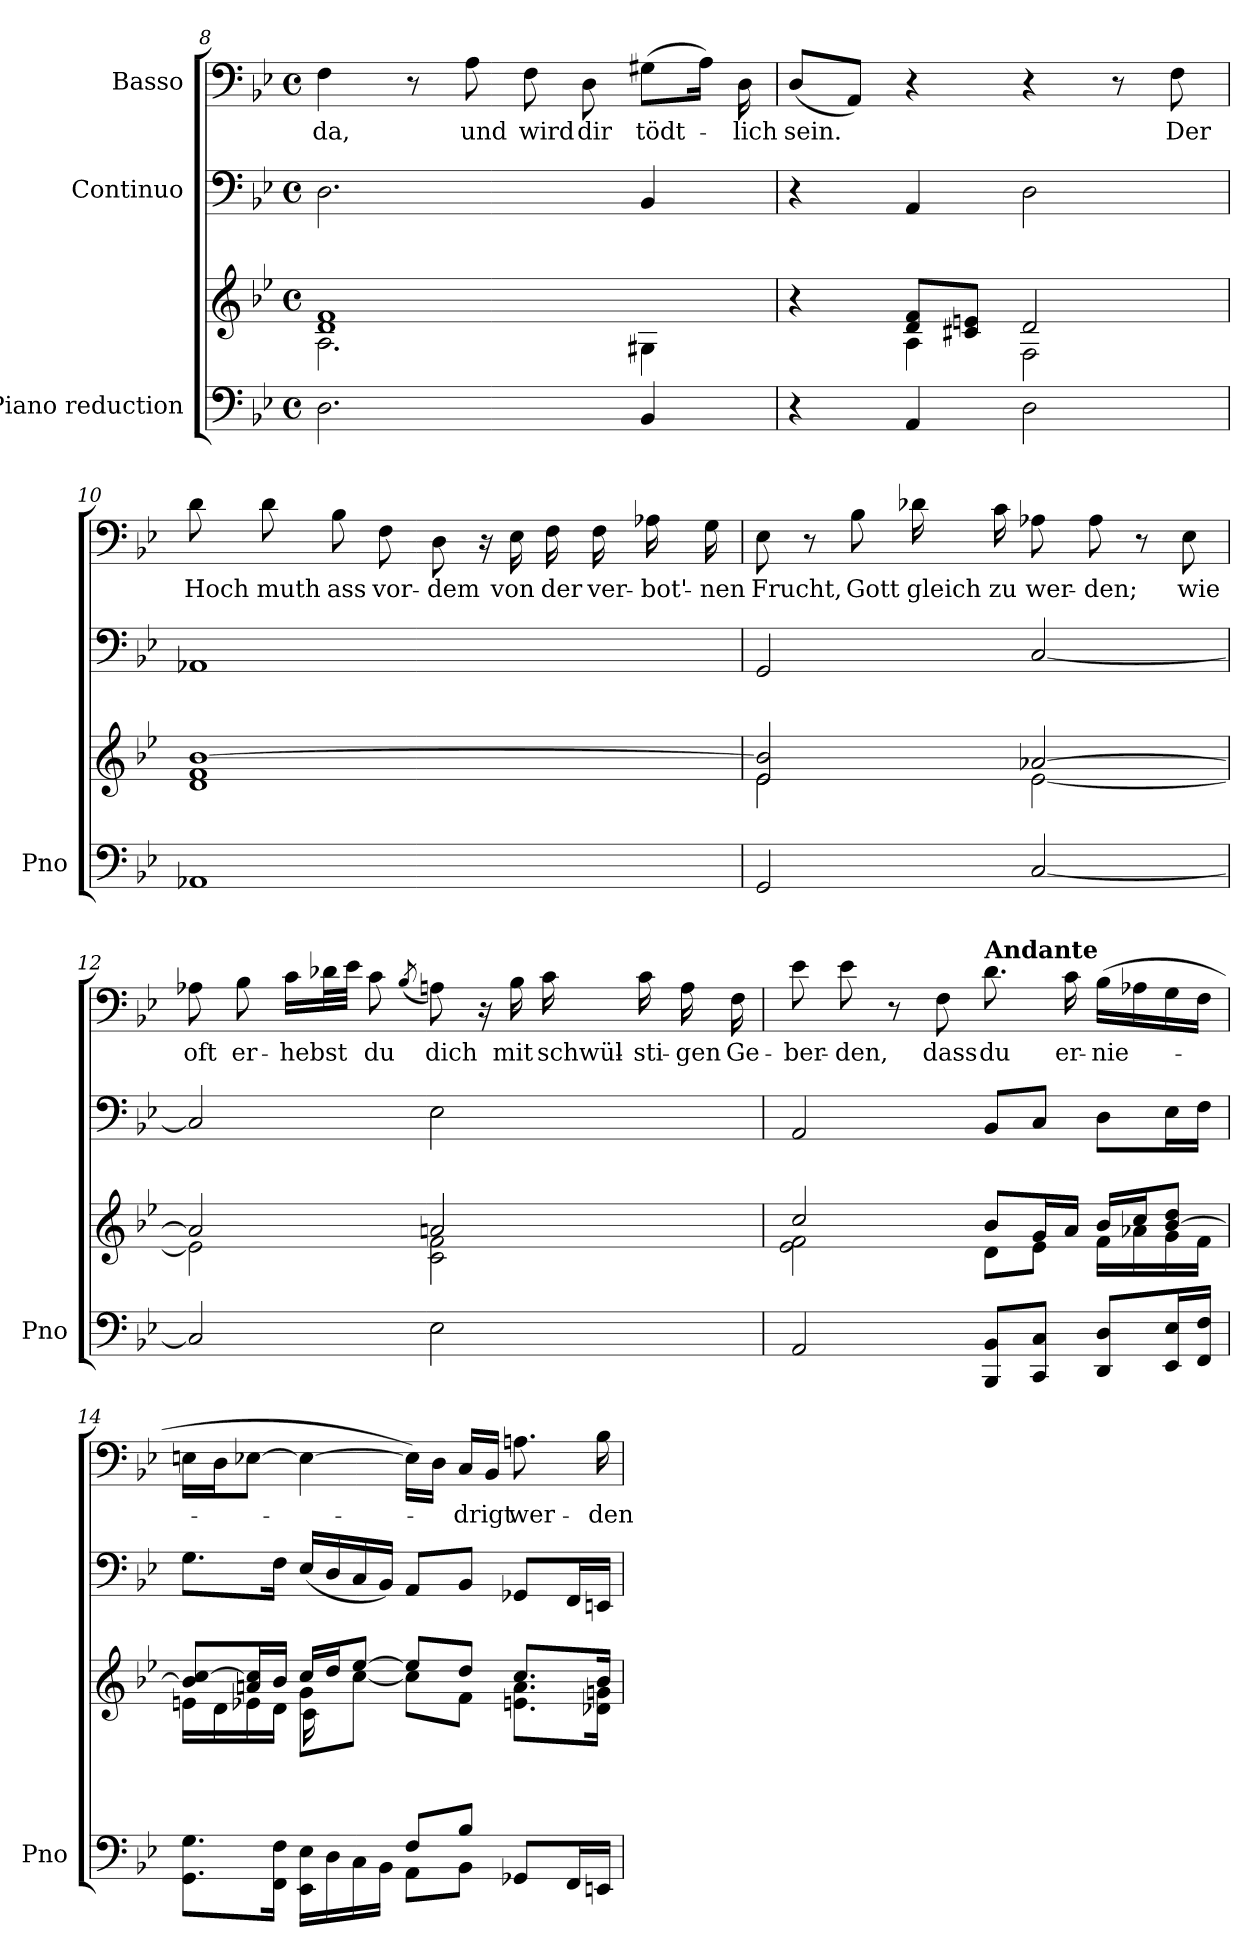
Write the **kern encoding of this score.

**kern	**kern	**kern	**kern	**text
*part3	*part3	*part2	*part1	*part1
*staff4	*staff3	*staff2	*staff1	*staff1
*I"Piano reduction	*	*I"Continuo	*I"Basso	*
*I'Pno	*	*	*	*
*clefF4	*clefG2	*clefF4	*clefF4	*
*k[b-e-]	*k[b-e-]	*k[b-e-]	*k[b-e-]	*
*M4/4	*M4/4	*M4/4	*M4/4	*
*met(c)	*met(c)	*met(c)	*met(c)	*
=8	=8	=8	=8	=8
*	*^	*	*	*
!	!	!	!	!	!LO:LY:b
2.D\	1d 1f	2.A\	2.D\	4F\	da,
.	.	.	.	8r	.
!	!	!	!	!	!LO:LY:b
.	.	.	.	8A\	und
!	!	!	!	!	!LO:LY:b
.	.	.	.	8F\	wird
!	!	!	!	!	!LO:LY:b
.	.	.	.	8D\	dir
!	!	!	!	!	!LO:LY:b
4BB-/	.	4G#X\	4BB-/	(>8G#X\L	tödt-
.	.	.	.	16A\Jk)	.
!	!	!	!	!	!LO:LY:b
.	.	.	.	16D\	-lich
!!LO:LB:g=z
=9	=9	=9	=9	=9	=9
!	!	!	!	!	!LO:LY:b
4r	4r	4ryy	4r	(<8D/L	sein.
.	.	.	.	8AA/J)	.
4AA/	8d/ 8f/L	4A\	4AA/	4r	.
.	8c#X/ 8en/J	.	.	.	.
2D\	2d/	2F\	2D\	4r	.
.	.	.	.	8r	.
!	!	!	!	!	!LO:LY:b
.	.	.	.	8F\	Der
=10	=10	=10	=10	=10	=10
!	!	!	!	!	!LO:LY:b
1AA-X	[1b-	1d 1f	1AA-X	8d\	Hoch
!	!	!	!	!	!LO:LY:b
.	.	.	.	8d\	muth
!	!	!	!	!	!LO:LY:b
.	.	.	.	8B-\	ass
!	!	!	!	!	!LO:LY:b
.	.	.	.	8F\	vor-
!	!	!	!	!	!LO:LY:b
.	.	.	.	8D\	-dem
.	.	.	.	16r	.
!	!	!	!	!	!LO:LY:b
.	.	.	.	16E-\	von
!	!	!	!	!	!LO:LY:b
.	.	.	.	16F\	der
!	!	!	!	!	!LO:LY:b
.	.	.	.	16F\	ver-
!	!	!	!	!	!LO:LY:b
.	.	.	.	16A-X\	-bot'-
!	!	!	!	!	!LO:LY:b
.	.	.	.	16G\	-nen
=11	=11	=11	=11	=11	=11
!	!	!	!	!	!LO:LY:b
2GG/	2e-/ 2b-/]	2e-\	2GG/	8E-\	Frucht,
.	.	.	.	8r	.
!	!	!	!	!	!LO:LY:b
.	.	.	.	8B-\	Gott
!	!	!	!	!	!LO:LY:b
.	.	.	.	16d-X\	gleich
!	!	!	!	!	!LO:LY:b
.	.	.	.	16c\	zu
!	!	!	!	!	!LO:LY:b
[2C/	[2a-X/	[2e-\	[2C/	8A-X\	wer-
!	!	!	!	!	!LO:LY:b
.	.	.	.	8A-\	-den;
.	.	.	.	8r	.
!	!	!	!	!	!LO:LY:b
.	.	.	.	8E-\	wie
!!LO:LB:g=z
=12	=12	=12	=12	=12	=12
!	!	!	!	!	!LO:LY:b
2C/]	2a-/]	2e-\]	2C/]	8A-X\	oft
!	!	!	!	!	!LO:LY:b
.	.	.	.	8B-\	er-
!	!	!	!	!	!LO:LY:b
.	.	.	.	16c\LL	-hebst
.	.	.	.	32d-X\L	.
.	.	.	.	32e-\JJJ	.
!	!	!	!	!	!LO:LY:b
.	.	.	.	8c\	du
.	.	.	.	(<8qB-/	.
!	!	!	!	!	!LO:LY:b
2E-\	2an/	2c\ 2f\	2E-\	8An\)	dich
.	.	.	.	16r	.
!	!	!	!	!	!LO:LY:b
.	.	.	.	16B-\	mit
!	!	!	!	!	!LO:LY:b
.	.	.	.	16c\	schwül-
!	!	!	!	!	!LO:LY:b
.	.	.	.	16c\	-sti-
!	!	!	!	!	!LO:LY:b
.	.	.	.	16A\	-gen
!	!	!	!	!	!LO:LY:b
.	.	.	.	16F\	Ge-
=13	=13	=13	=13	=13	=13
!	!	!	!	!	!LO:LY:b
2AA/	2cc/	2e-\ 2f\	2AA/	8e-\	-ber-
!	!	!	!	!	!LO:LY:b
.	.	.	.	8e-\	-den,
.	.	.	.	8r	.
!	!	!	!	!	!LO:LY:b
.	.	.	.	8F\	dass
!	!	!	!	!LO:TX:a:B:t=Andante	!
!	!	!	!	!	!LO:LY:b
8BBB-/ 8BB-/L	8b-/L	8d\L	8BB-/L	8.d\	du
8CC/ 8C/J	16g/L	8e-\J	8C/J	.	.
!	!	!	!	!	!LO:LY:b
.	16a/JJ	.	.	16c\	er-
!	!	!	!	!	!LO:LY:b
8DD/ 8D/L	16b-/LL	16f\LL	8D\L	(>16B-\LL	-nie-
.	16cc/J	16a-X\	.	16A-X\	.
16EE-/ 16E-/L	[8b-/ 8dd/J	16g\	16E-\L	16G\	.
16FF/ 16F/JJ	.	16f\JJ	16F\JJ	16F\JJ	.
!!LO:PB:g=z
=14	=14	=14	=14	=14	=14
*^	*	*^	*	*	*
4ryy	8.GG\ 8.G\L	8b-/] [8cc/L	16en\LL	4ryy	8.G\L	16En\LL	.
.	.	.	16d\	.	.	16D\J	.
.	.	16an/ 16cc/]L	16e-X\	.	.	[8E-X\J	.
.	16FF\ 16F\Jk	16b-/JJ	16d\JJ	.	16F\Jk	.	.
16ryy	16EE-\ 16E-\LL	16cc/LL	8g\L	16c\LL	(<16E-/LL	4E-\_	.
16B-/	16D\	16dd/J	.	2ryy	16D/	.	.
16A/	16C\	[8ee-/J	[8cc\J	.	16C/	.	.
16G/JJ	16BB-\JJ	.	.	.	16BB-/JJ)	.	.
8F/L	8AA\L	8ee-/L]	8cc\L]	.	8AA/L	16E-\LL])	.
.	.	.	.	.	.	16D\JJ	.
!	!	!	!	!	!	!	!LO:LY:b
8B-/J	8BB-\J	8dd/J	8f\J	.	8BB-/J	16C/LL	-drigt
.	.	.	.	.	.	16BB-/JJ	.
!	!	!	!	!	!	!	!LO:LY:b
4ryy	8GG-X/L	8.cc/L	8.en\ 8.a\L	.	8GG-X/L	8.An\	wer-
.	.	.	.	8.ryy	.	.	.
.	16FF/L	.	.	.	16FF/L	.	.
!	!	!	!	!	!	!	!LO:LY:b
.	16EEn/JJ	16b-/Jk	16d-X\ 16gn\Jk	.	16EEn/JJ	16B-\	-den
*v	*v	*	*	*	*	*	*
*	*v	*v	*v	*	*	*
=	=	=	=	=
*-	*-	*-	*-	*-
